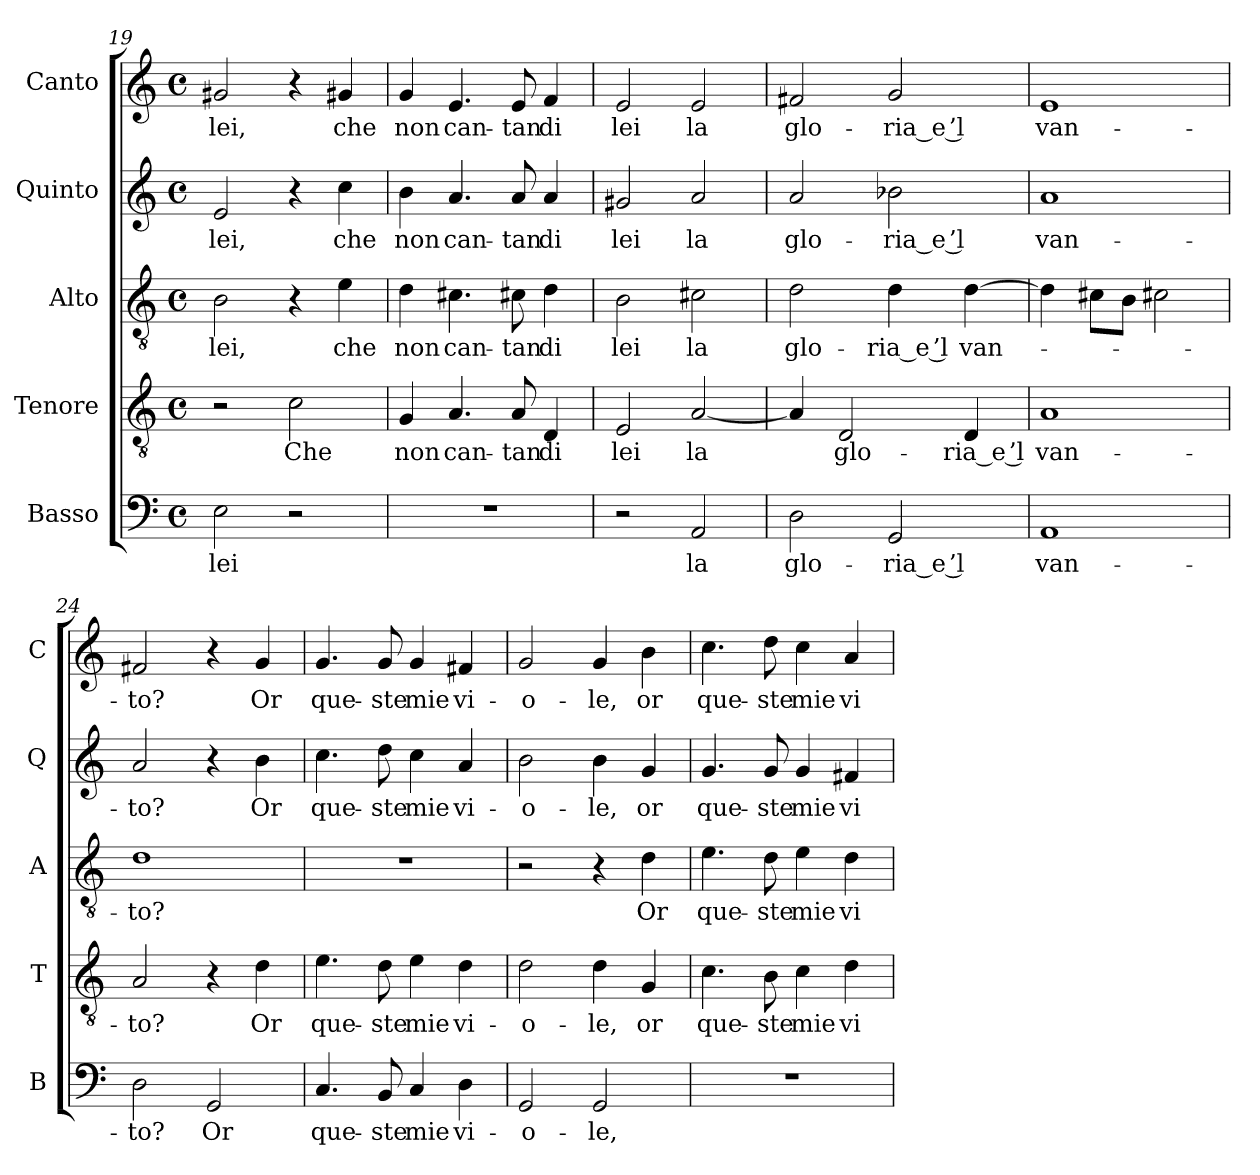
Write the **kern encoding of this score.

**kern	**text	**kern	**text	**kern	**text	**kern	**text	**kern	**text
*part5	*part5	*part4	*part4	*part3	*part3	*part2	*part2	*part1	*part1
*staff5	*staff5	*staff4	*staff4	*staff3	*staff3	*staff2	*staff2	*staff1	*staff1
*I"Basso	*	*I"Tenore	*	*I"Alto	*	*I"Quinto	*	*I"Canto	*
*I'B	*	*I'T	*	*I'A	*	*I'Q	*	*I'C	*
*clefF4	*	*clefGv2	*	*clefGv2	*	*clefG2	*	*clefG2	*
*k[]	*	*k[]	*	*k[]	*	*k[]	*	*k[]	*
*C:	*	*C:	*	*C:	*	*C:	*	*C:	*
*M4/4	*	*M4/4	*	*M4/4	*	*M4/4	*	*M4/4	*
*met(c)	*	*met(c)	*	*met(c)	*	*met(c)	*	*met(c)	*
=19	=19	=19	=19	=19	=19	=19	=19	=19	=19
2E	-lei	2r	.	2B	-lei,	2e	-lei,	2g#X	-lei,
2r	.	2c	-Che	4r	.	4r	.	4r	.
.	.	.	.	4e	-che	4cc	-che	4g#X	-che
=20	=20	=20	=20	=20	=20	=20	=20	=20	=20
1r	.	4G	-non	4d	-non	4b	-non	4g	-non
.	.	4.A	can-	4.c#X	can-	4.a	can-	4.e	can-
.	.	8A	-tan	8c#X	-tan	8a	-tan	8e	-tan
.	.	4D	-di	4d	-di	4a	-di	4f	-di
=21	=21	=21	=21	=21	=21	=21	=21	=21	=21
2r	.	2E	-lei	2B	-lei	2g#X	-lei	2e	-lei
2AA	-la	[2A	-la	2c#X	-la	2a	-la	2e	-la
!!LO:LB:g=z
=22	=22	=22	=22	=22	=22	=22	=22	=22	=22
2D	glo-	4A]	.	2d	glo-	2a	glo-	2f#X	glo-
.	.	2D	glo-	.	.	.	.	.	.
2GG	-ria_e ’l	.	.	4d	-ria_e ’l	2b-X	-ria_e ’l	2g	-ria_e ’l
.	.	4D	-ria_e ’l	[4d	van-	.	.	.	.
=23	=23	=23	=23	=23	=23	=23	=23	=23	=23
1AA	van-	1A	van-	4d]	.	1a	van-	1e	van-
.	.	.	.	8c#XL	.	.	.	.	.
.	.	.	.	8BJ	.	.	.	.	.
.	.	.	.	2c#X	.	.	.	.	.
=24	=24	=24	=24	=24	=24	=24	=24	=24	=24
2D	-to?	2A	-to?	1d	-to?	2a	-to?	2f#X	-to?
2GG	-Or	4r	.	.	.	4r	.	4r	.
.	.	4d	-Or	.	.	4b	-Or	4g	-Or
=25	=25	=25	=25	=25	=25	=25	=25	=25	=25
4.C	que-	4.e	que-	1r	.	4.cc	que-	4.g	que-
8BB	-ste	8d	-ste	.	.	8dd	-ste	8g	-ste
4C	-mie	4e	-mie	.	.	4cc	-mie	4g	-mie
4D	vi-	4d	vi-	.	.	4a	vi-	4f#X	vi-
=26	=26	=26	=26	=26	=26	=26	=26	=26	=26
2GG	o-	2d	o-	2r	.	2b	o-	2g	o-
2GG	-le,	4d	-le,	4r	.	4b	-le,	4g	-le,
.	.	4G	-or	4d	-Or	4g	-or	4b	-or
=27	=27	=27	=27	=27	=27	=27	=27	=27	=27
1r	.	4.c	que-	4.e	que-	4.g	que-	4.cc	que-
.	.	8B	-ste	8d	-ste	8g	-ste	8dd	-ste
.	.	4c	-mie	4e	-mie	4g	-mie	4cc	-mie
.	.	4d	vi-	4d	vi-	4f#X	vi-	4a	vi-
=	=	=	=	=	=	=	=	=	=
*-	*-	*-	*-	*-	*-	*-	*-	*-	*-
